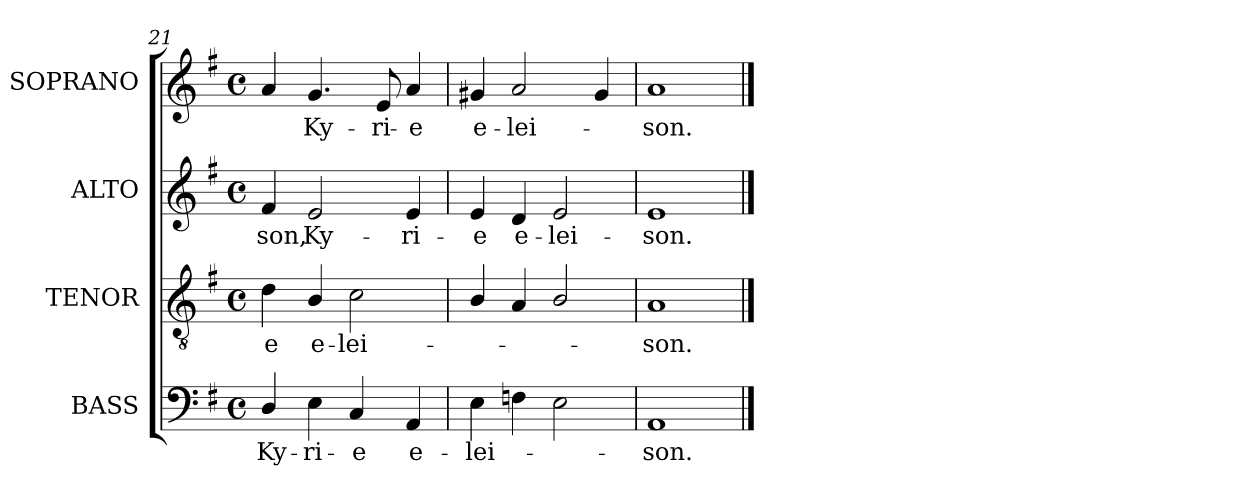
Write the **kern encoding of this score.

**kern	**text	**kern	**text	**kern	**text	**kern	**text
*part4	*part4	*part3	*part3	*part2	*part2	*part1	*part1
*staff4	*staff4	*staff3	*staff3	*staff2	*staff2	*staff1	*staff1
*I"BASS	*	*I"TENOR	*	*I"ALTO	*	*I"SOPRANO	*
*I'B.	*	*I'T.	*	*I'A.	*	*I'S.	*
*clefF4	*	*clefGv2	*	*clefG2	*	*clefG2	*
*	*	*ITrd7c12	*	*	*	*	*
*k[f#]	*	*k[f#]	*	*k[f#]	*	*k[f#]	*
*G:	*	*G:	*	*G:	*	*G:	*
*M4/4	*	*M4/4	*	*M4/4	*	*M4/4	*
*met(c)	*	*met(c)	*	*met(c)	*	*met(c)	*
=21	=21	=21	=21	=21	=21	=21	=21
!	!LO:LY:b:color=#000000	!	!	!	!	!	!
!	!	!	!LO:LY:b:color=#000000	!	!	!	!
!	!	!	!	!	!LO:LY:b:color=#000000	!	!
4Di/	Ky-	4Di\	-e	4f#i/	-son,	4ai/	.
!	!LO:LY:b:color=#000000	!	!	!	!	!	!
!	!	!	!LO:LY:b:color=#000000	!	!	!	!
!	!	!	!	!	!LO:LY:b:color=#000000	!	!
!	!	!	!	!	!	!	!LO:LY:b:color=#000000
4Ei\	-ri-	4BBi/	e-	2ei/	Ky-	4.gi/	Ky-
!	!LO:LY:b:color=#000000	!	!	!	!	!	!
!	!	!	!LO:LY:b:color=#000000	!	!	!	!
4Ci/	-e	2Ci\	-lei-	.	.	.	.
!	!	!	!	!	!	!	!LO:LY:b:color=#000000
.	.	.	.	.	.	8ei/	-ri-
!	!LO:LY:b:color=#000000	!	!	!	!	!	!
!	!	!	!	!	!LO:LY:b:color=#000000	!	!
!	!	!	!	!	!	!	!LO:LY:b:color=#000000
4AAi/	e-	.	.	4ei/	-ri-	4ai/	-e
=22	=22	=22	=22	=22	=22	=22	=22
!	!LO:LY:b:color=#000000	!	!	!	!	!	!
!	!	!	!	!	!LO:LY:b:color=#000000	!	!
!	!	!	!	!	!	!	!LO:LY:b:color=#000000
4Ei\	-lei-	4BBi/	.	4ei/	-e	4g#Xi/	e-
!	!	!	!	!	!LO:LY:b:color=#000000	!	!
!	!	!	!	!	!	!	!LO:LY:b:color=#000000
4Fni\	.	4AAi/	.	4di/	e-	2ai/	-lei-
!	!	!	!	!	!LO:LY:b:color=#000000	!	!
2Ei\	.	2BBi/	.	2ei/	-lei-	.	.
.	.	.	.	.	.	4g#i/	.
=23	=23	=23	=23	=23	=23	=23	=23
!	!LO:LY:b:color=#000000	!	!	!	!	!	!
!	!	!	!LO:LY:b:color=#000000	!	!	!	!
!	!	!	!	!	!LO:LY:b:color=#000000	!	!
!	!	!	!	!	!	!	!LO:LY:b:color=#000000
1AAi	-son.	1AAi	-son.	1ei	-son.	1ai	-son.
==	==	==	==	==	==	==	==
*-	*-	*-	*-	*-	*-	*-	*-
